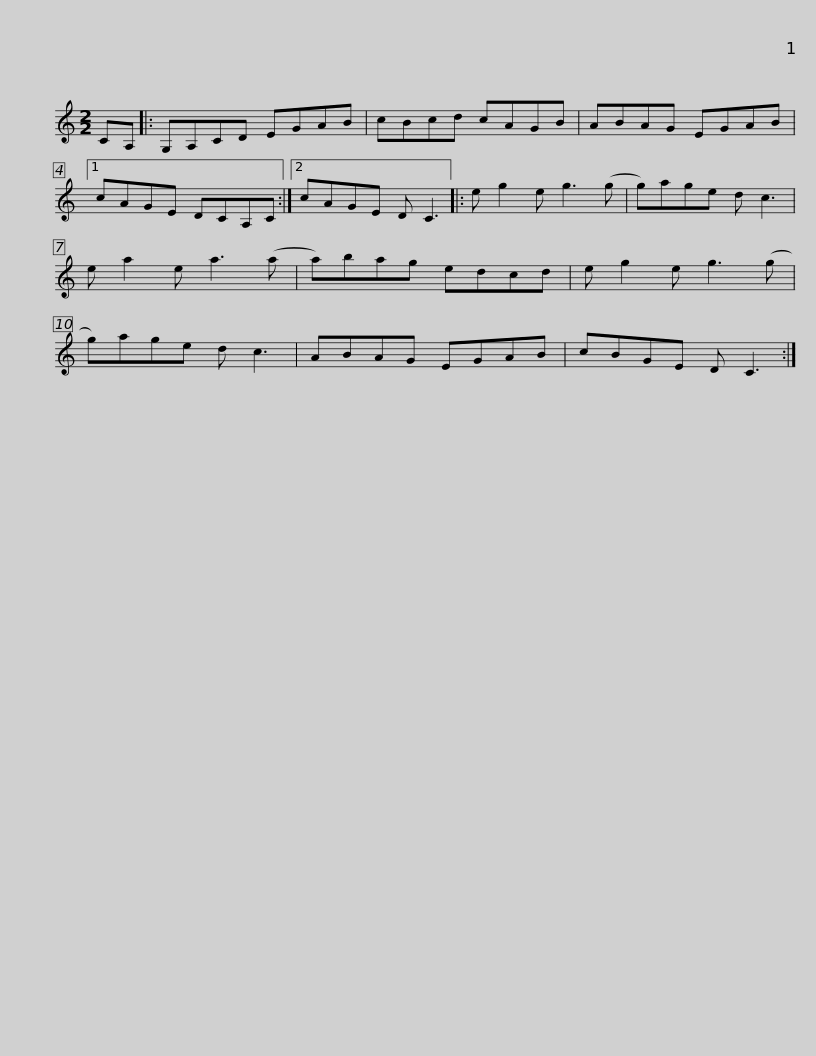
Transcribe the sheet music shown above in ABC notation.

X:1
L:1/8
M:2/2
I:linebreak $
K:C
V:1 treble
V:1
 CA, |: G,A,CD EGAB | cBcd cAGB | ABAG EGAB |1 cAGE DCA,C :|2 %5
 cAGE D C3 |:$ e g2 e g3 (g | g)age d c3 | e a2 e a3 (a | a)bag edcd | %10
 e g2 e g3 (g | g)age d c3 |$ ABAG EGAB | cBGE D C3 :| %14
